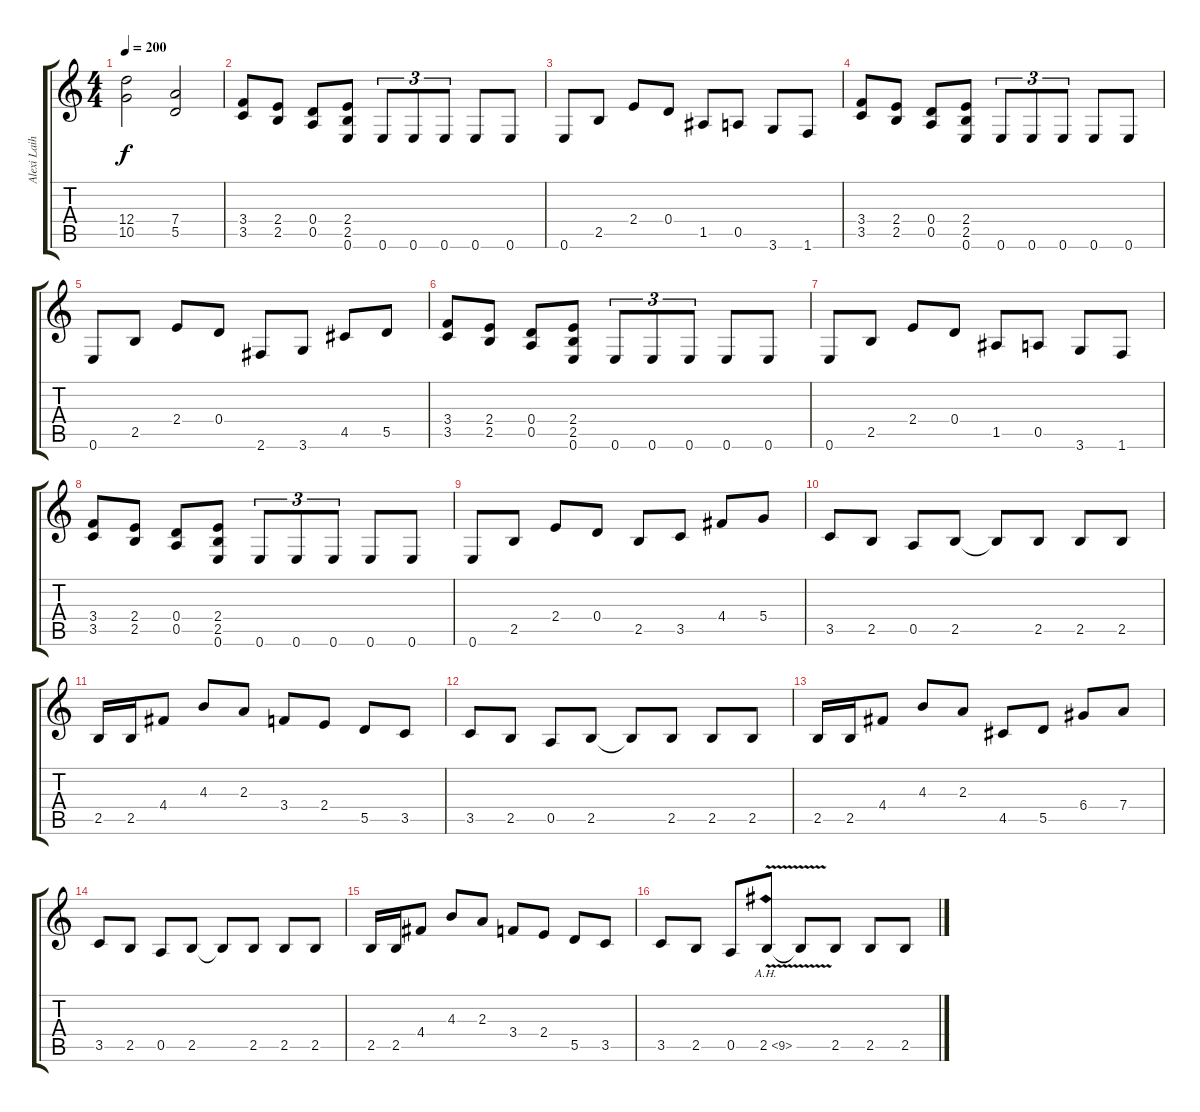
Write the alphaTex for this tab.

\track ("Alexi Laiho" "Alexi Laih") {instrument distortionguitar}
\staff {score tabs}
\tuning (E4 B3 G3 D3 A2 E2) {hide}
\ts (4 4)
\tempo 200
\clef g2
\ks c
(12.4 10.5).2{dy f} (7.4 5.5).2 |
(3.4 3.5).8 (2.4 2.5).8 (0.4 0.5).8 (2.4 2.5 0.6).8 0.6.8{tu (3 2)} 0.6.8{tu (3 2)} 0.6.8{tu (3 2)} 0.6.8 0.6.8 |
0.6.8 2.5.8 2.4.8 0.4.8 1.5.8 0.5.8 3.6.8 1.6.8 |
(3.4 3.5).8 (2.4 2.5).8 (0.4 0.5).8 (2.4 2.5 0.6).8 0.6.8{tu (3 2)} 0.6.8{tu (3 2)} 0.6.8{tu (3 2)} 0.6.8 0.6.8 |
0.6.8 2.5.8 2.4.8 0.4.8 2.6.8 3.6.8 4.5.8 5.5.8 |
(3.4 3.5).8 (2.4 2.5).8 (0.4 0.5).8 (2.4 2.5 0.6).8 0.6.8{tu (3 2)} 0.6.8{tu (3 2)} 0.6.8{tu (3 2)} 0.6.8 0.6.8 |
0.6.8 2.5.8 2.4.8 0.4.8 1.5.8 0.5.8 3.6.8 1.6.8 |
(3.4 3.5).8 (2.4 2.5).8 (0.4 0.5).8 (2.4 2.5 0.6).8 0.6.8{tu (3 2)} 0.6.8{tu (3 2)} 0.6.8{tu (3 2)} 0.6.8 0.6.8 |
0.6.8 2.5.8 2.4.8 0.4.8 2.5.8 3.5.8 4.4.8 5.4.8 |
3.5.8 2.5.8 0.5.8 2.5.8 2.5{t}.8 2.5.8 2.5.8 2.5.8 |
2.5.16 2.5.16 4.4.8 4.3.8 2.3.8 3.4.8 2.4.8 5.5.8 3.5.8 |
3.5.8 2.5.8 0.5.8 2.5.8 2.5{t}.8 2.5.8 2.5.8 2.5.8 |
2.5.16 2.5.16 4.4.8 4.3.8 2.3.8 4.5.8 5.5.8 6.4.8 7.4.8 |
3.5.8 2.5.8 0.5.8 2.5.8 2.5{t}.8 2.5.8 2.5.8 2.5.8 |
2.5.16 2.5.16 4.4.8 4.3.8 2.3.8 3.4.8 2.4.8 5.5.8 3.5.8 |
3.5.8 2.5.8 0.5.8 2.5{ah 7 v}.8 2.5{t}.8 2.5.8 2.5.8 2.5.8
